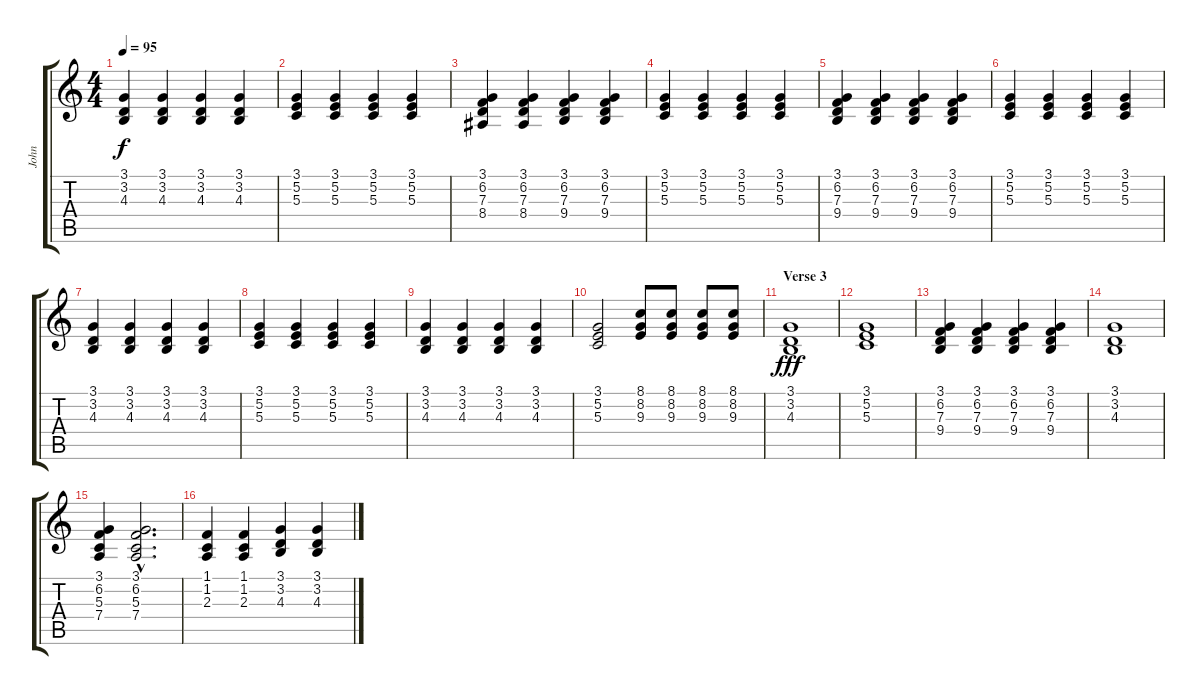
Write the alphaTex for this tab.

\track ("John" "John") {instrument acousticgrandpiano}
\staff {score tabs}
\tuning (E4 B3 G3 D3 A2 E2) {hide}
\ts (4 4)
\tempo 95
\clef g2
\ks c
(3.1 3.2 4.3).4{dy f} (3.1 3.2 4.3).4 (3.1 3.2 4.3).4 (3.1 3.2 4.3).4 |
(3.1 5.2 5.3).4 (3.1 5.2 5.3).4 (3.1 5.2 5.3).4 (3.1 5.2 5.3).4 |
(3.1 6.2 7.3 8.4).4 (3.1 6.2 7.3 8.4).4 (3.1 6.2 7.3 9.4).4 (3.1 6.2 7.3 9.4).4 |
(3.1 5.2 5.3).4 (3.1 5.2 5.3).4 (3.1 5.2 5.3).4 (3.1 5.2 5.3).4 |
(3.1 6.2 7.3 9.4).4 (3.1 6.2 7.3 9.4).4 (3.1 6.2 7.3 9.4).4 (3.1 6.2 7.3 9.4).4 |
(3.1 5.2 5.3).4 (3.1 5.2 5.3).4 (3.1 5.2 5.3).4 (3.1 5.2 5.3).4 |
(3.1 3.2 4.3).4 (3.1 3.2 4.3).4 (3.1 3.2 4.3).4 (3.1 3.2 4.3).4 |
(3.1 5.2 5.3).4 (3.1 5.2 5.3).4 (3.1 5.2 5.3).4 (3.1 5.2 5.3).4 |
(3.1 3.2 4.3).4 (3.1 3.2 4.3).4 (3.1 3.2 4.3).4 (3.1 3.2 4.3).4 |
(3.1 5.2 5.3).2{volume 14 instrument acousticgrandpiano} (8.1 8.2 9.3).8{volume 16 instrument acousticgrandpiano} (8.1 8.2 9.3).8 (8.1 8.2 9.3).8 (8.1 8.2 9.3).8 |
\section ("" "Verse 3")
(3.1 3.2 4.3).1{dy fff} |
(3.1 5.2 5.3).1 |
(3.1 6.2 7.3 9.4).4 (3.1 6.2 7.3 9.4).4 (3.1 6.2 7.3 9.4).4 (3.1 6.2 7.3 9.4).4 |
(3.1 3.2 4.3).1 |
(3.1 6.2 5.3 7.4).4 (3.1{hac} 6.2{hac} 5.3{hac} 7.4{hac}).2{d} |
(1.1 1.2 2.3).4 (1.1 1.2 2.3).4 (3.1 3.2 4.3).4 (3.1 3.2 4.3).4
